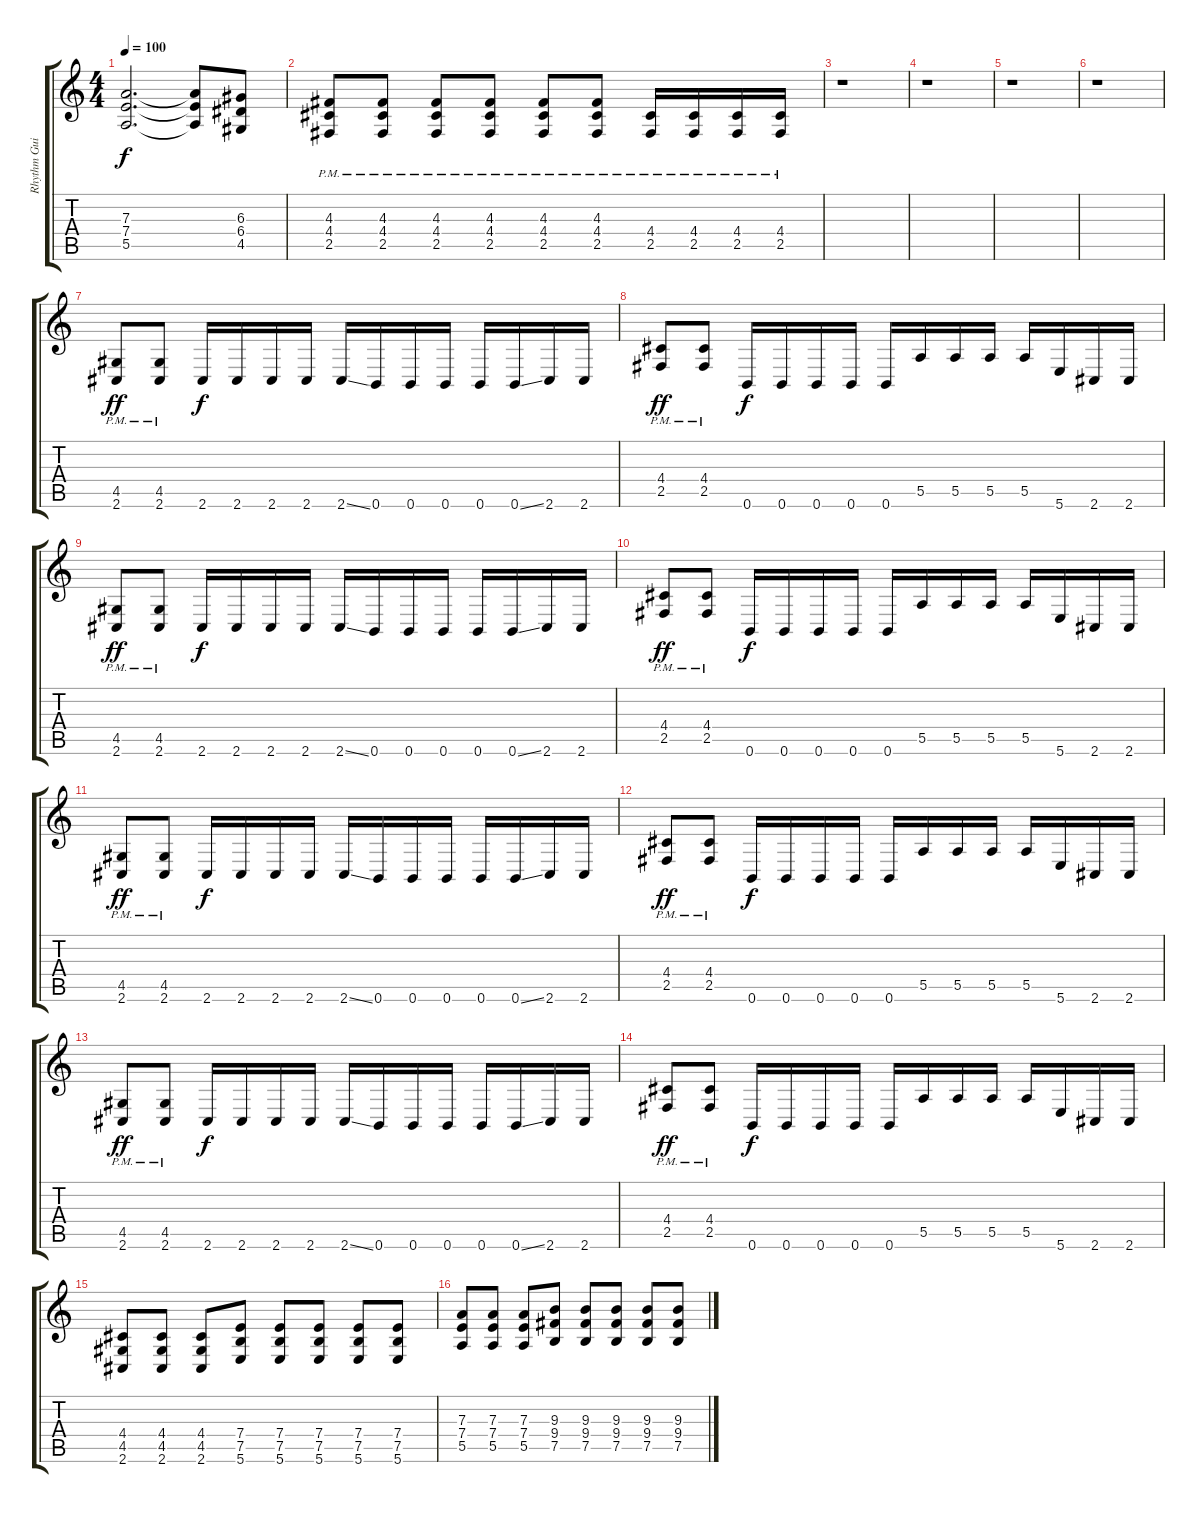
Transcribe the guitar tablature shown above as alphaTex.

\track ("Rhythm Guitar 2" "Rhythm Gui") {instrument distortionguitar}
\staff {score tabs}
\tuning (B3 Gb3 D3 A2 E2 B1) {hide}
\ts (4 4)
\tempo 100
\clef g2
\ks c
(7.3 7.4 5.5).2{d dy f} (7.3{t} 7.4{t} 5.5{t}).8 (6.3 6.4 4.5).8 |
(4.3{pm} 4.4{pm} 2.5{pm}).8 (4.3{pm} 4.4{pm} 2.5{pm}).8 (4.3{pm} 4.4{pm} 2.5{pm}).8 (4.3{pm} 4.4{pm} 2.5{pm}).8 (4.3{pm} 4.4{pm} 2.5{pm}).8 (4.3{pm} 4.4{pm} 2.5{pm}).8 (4.4{pm} 2.5{pm}).16 (4.4{pm} 2.5{pm}).16 (4.4{pm} 2.5{pm}).16 (4.4{pm} 2.5{pm}).16 |
r.1 |
r.1 |
r.1 |
r.1 |
(4.5{pm} 2.6{pm}).8{dy ff} (4.5{pm} 2.6{pm}).8 2.6.16{dy f} 2.6.16 2.6.16 2.6.16 2.6{ss}.16 0.6.16 0.6.16 0.6.16 0.6.16 0.6{ss}.16 2.6.16 2.6.16 |
(4.4{pm} 2.5{pm}).8{dy ff} (4.4{pm} 2.5{pm}).8 0.6.16{dy f} 0.6.16 0.6.16 0.6.16 0.6.16 5.5.16 5.5.16 5.5.16 5.5.16 5.6.16 2.6.16 2.6.16 |
(4.5{pm} 2.6{pm}).8{dy ff} (4.5{pm} 2.6{pm}).8 2.6.16{dy f} 2.6.16 2.6.16 2.6.16 2.6{ss}.16 0.6.16 0.6.16 0.6.16 0.6.16 0.6{ss}.16 2.6.16 2.6.16 |
(4.4{pm} 2.5{pm}).8{dy ff} (4.4{pm} 2.5{pm}).8 0.6.16{dy f} 0.6.16 0.6.16 0.6.16 0.6.16 5.5.16 5.5.16 5.5.16 5.5.16 5.6.16 2.6.16 2.6.16 |
(4.5{pm} 2.6{pm}).8{dy ff} (4.5{pm} 2.6{pm}).8 2.6.16{dy f} 2.6.16 2.6.16 2.6.16 2.6{ss}.16 0.6.16 0.6.16 0.6.16 0.6.16 0.6{ss}.16 2.6.16 2.6.16 |
(4.4{pm} 2.5{pm}).8{dy ff} (4.4{pm} 2.5{pm}).8 0.6.16{dy f} 0.6.16 0.6.16 0.6.16 0.6.16 5.5.16 5.5.16 5.5.16 5.5.16 5.6.16 2.6.16 2.6.16 |
(4.5{pm} 2.6{pm}).8{dy ff} (4.5{pm} 2.6{pm}).8 2.6.16{dy f} 2.6.16 2.6.16 2.6.16 2.6{ss}.16 0.6.16 0.6.16 0.6.16 0.6.16 0.6{ss}.16 2.6.16 2.6.16 |
(4.4{pm} 2.5{pm}).8{dy ff} (4.4{pm} 2.5{pm}).8 0.6.16{dy f} 0.6.16 0.6.16 0.6.16 0.6.16 5.5.16 5.5.16 5.5.16 5.5.16 5.6.16 2.6.16 2.6.16 |
(4.4 4.5 2.6).8 (4.4 4.5 2.6).8 (4.4 4.5 2.6).8 (7.4 7.5 5.6).8 (7.4 7.5 5.6).8 (7.4 7.5 5.6).8 (7.4 7.5 5.6).8 (7.4 7.5 5.6).8 |
(7.3 7.4 5.5).8 (7.3 7.4 5.5).8 (7.3 7.4 5.5).8 (9.3 9.4 7.5).8 (9.3 9.4 7.5).8 (9.3 9.4 7.5).8 (9.3 9.4 7.5).8 (9.3 9.4 7.5).8
